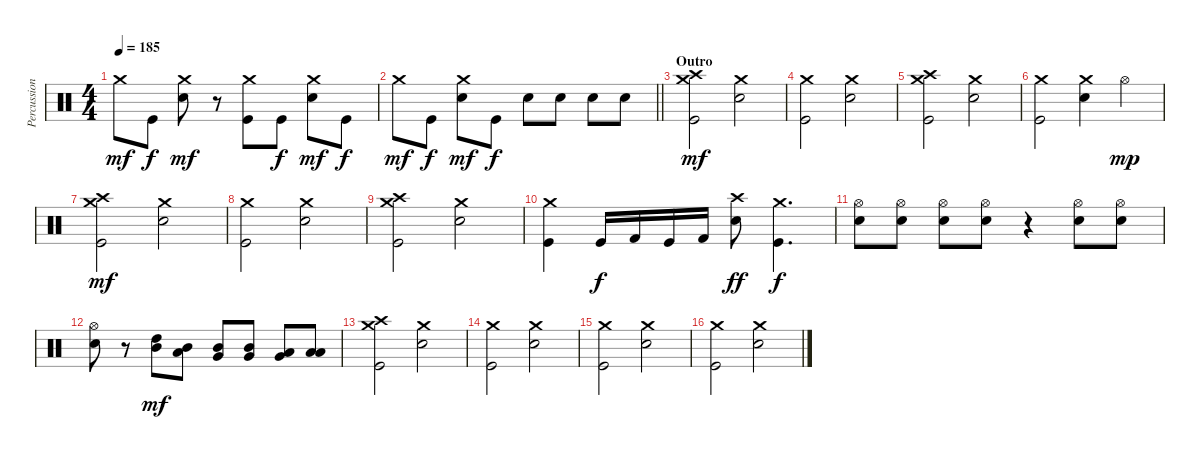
\track ("Percussions" "Percussion") {instrument percussion}
\staff {score}
\articulation defaults
\ts (4 4)
\tempo 185
\clef neutral
\ks c "Crash medium (hit)".8{dy mf} "Kick (hit)".8{dy f}
("Electric Snare (hit)" "Crash medium (hit)").8{dy mf} r.8 ("Kick (hit)" "Crash medium (hit)").8 "Kick (hit)".8{dy f} ("Electric Snare (hit)" "Crash medium (hit)").8{dy mf} "Kick (hit)".8{dy f} |
\barLineRight lightlight "Crash medium (hit)".8{dy mf} "Kick (hit)".8{dy f}
("Electric Snare (hit)" "Crash medium (hit)").8{dy mf} "Kick (hit)".8{dy f} "Electric Snare (hit)".8 "Electric Snare (hit)".8 "Electric Snare (hit)".8 "Electric Snare (hit)".8 |
\section ("" "Outro")
("Kick (hit)" "Crash medium (hit)" "Crash high (hit)").2{dy mf} ("Electric Snare (hit)" "Crash medium (hit)").2 |
("Kick (hit)" "Crash medium (hit)").2 ("Electric Snare (hit)" "Crash medium (hit)").2 |
("Kick (hit)" "Crash medium (hit)" "Crash high (hit)").2 ("Electric Snare (hit)" "Crash medium (hit)").2 |
("Kick (hit)" "Crash medium (hit)").2 ("Electric Snare (hit)" "Crash medium (hit)").4 "Hi-Hat (open)".4{dy mp} |
("Kick (hit)" "Crash medium (hit)" "Crash high (hit)").2{dy mf} ("Electric Snare (hit)" "Crash medium (hit)").2 |
("Kick (hit)" "Crash medium (hit)").2 ("Electric Snare (hit)" "Crash medium (hit)").2 |
("Kick (hit)" "Crash medium (hit)" "Crash high (hit)").2 ("Electric Snare (hit)" "Crash medium (hit)").2 |
("Kick (hit)" "Crash medium (hit)").4 "Kick (hit)".16{dy f} "Kick (hit) 2".16 "Kick (hit)".16 "Kick (hit) 2".16 ("Electric Snare (hit)" "Crash high (hit)").8{dy ff} ("Kick (hit)" "Crash medium (hit)").4{d dy f} |
("Electric Snare (hit)" "Hi-Hat (open)").8 ("Electric Snare (hit)" "Hi-Hat (open)").8 ("Electric Snare (hit)" "Hi-Hat (open)").8 ("Electric Snare (hit)" "Hi-Hat (open)").8 r.4 ("Electric Snare (hit)" "Hi-Hat (open)").8 ("Electric Snare (hit)" "Hi-Hat (open)").8 |
("Electric Snare (hit)" "Hi-Hat (open)").8 r.8 ("Mid Tom (hit)" "High Tom (hit)").8{dy mf} ("Low Tom (hit)" "Mid Tom (hit)").8 ("Very Low Tom (hit)" "Mid Tom (hit)").8 ("Very Low Tom (hit)" "Mid Tom (hit)").8 ("Very Low Tom (hit)" "Low Tom (hit)").8 ("Low Floor Tom (hit)" "Low Tom (hit)").8 |
("Kick (hit)" "Crash medium (hit)" "Crash high (hit)").2 ("Electric Snare (hit)" "Crash medium (hit)").2 |
("Kick (hit)" "Crash medium (hit)").2 ("Electric Snare (hit)" "Crash medium (hit)").2 |
("Kick (hit)" "Crash medium (hit)").2 ("Electric Snare (hit)" "Crash medium (hit)").2 |
("Kick (hit)" "Crash medium (hit)").2 ("Electric Snare (hit)" "Crash medium (hit)").2
